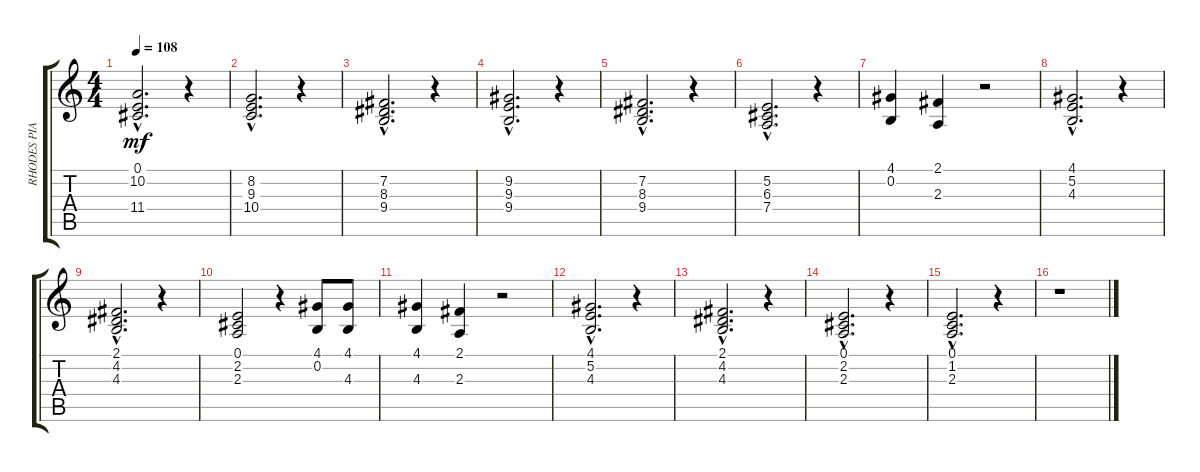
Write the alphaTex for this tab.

\track ("RHODES PIANO" "RHODES PIA") {instrument electricpiano2}
\staff {score tabs}
\tuning (E4 B3 G3 D3 A2 E2) {hide}
\ts (4 4)
\tempo 108
\clef g2
\ks c
(0.1{hac} 10.2{hac} 11.4{hac}).2{d dy mf} r.4 |
(8.2{hac} 9.3{hac} 10.4{hac}).2{d} r.4 |
(7.2{hac} 8.3{hac} 9.4{hac}).2{d} r.4 |
(9.2{hac} 9.3{hac} 9.4{hac}).2{d} r.4 |
(7.2{hac} 8.3{hac} 9.4{hac}).2{d} r.4 |
(5.2{hac} 6.3{hac} 7.4{hac}).2{d} r.4 |
(4.1 0.2).4 (2.1 2.3).4 r.2 |
(4.1{hac} 5.2{hac} 4.3{hac}).2{d} r.4 |
(2.1{hac} 4.2{hac} 4.3{hac}).2{d} r.4 |
(0.1 2.2 2.3).2 r.4 (4.1 0.2).8 (4.1 4.3).8 |
(4.1 4.3).4 (2.1 2.3).4 r.2 |
(4.1{hac} 5.2{hac} 4.3{hac}).2{d} r.4 |
(2.1{hac} 4.2{hac} 4.3{hac}).2{d} r.4 |
(0.1{hac} 2.2{hac} 2.3{hac}).2{d} r.4 |
(0.1{hac} 1.2{hac} 2.3{hac}).2{d} r.4 |
r.1
